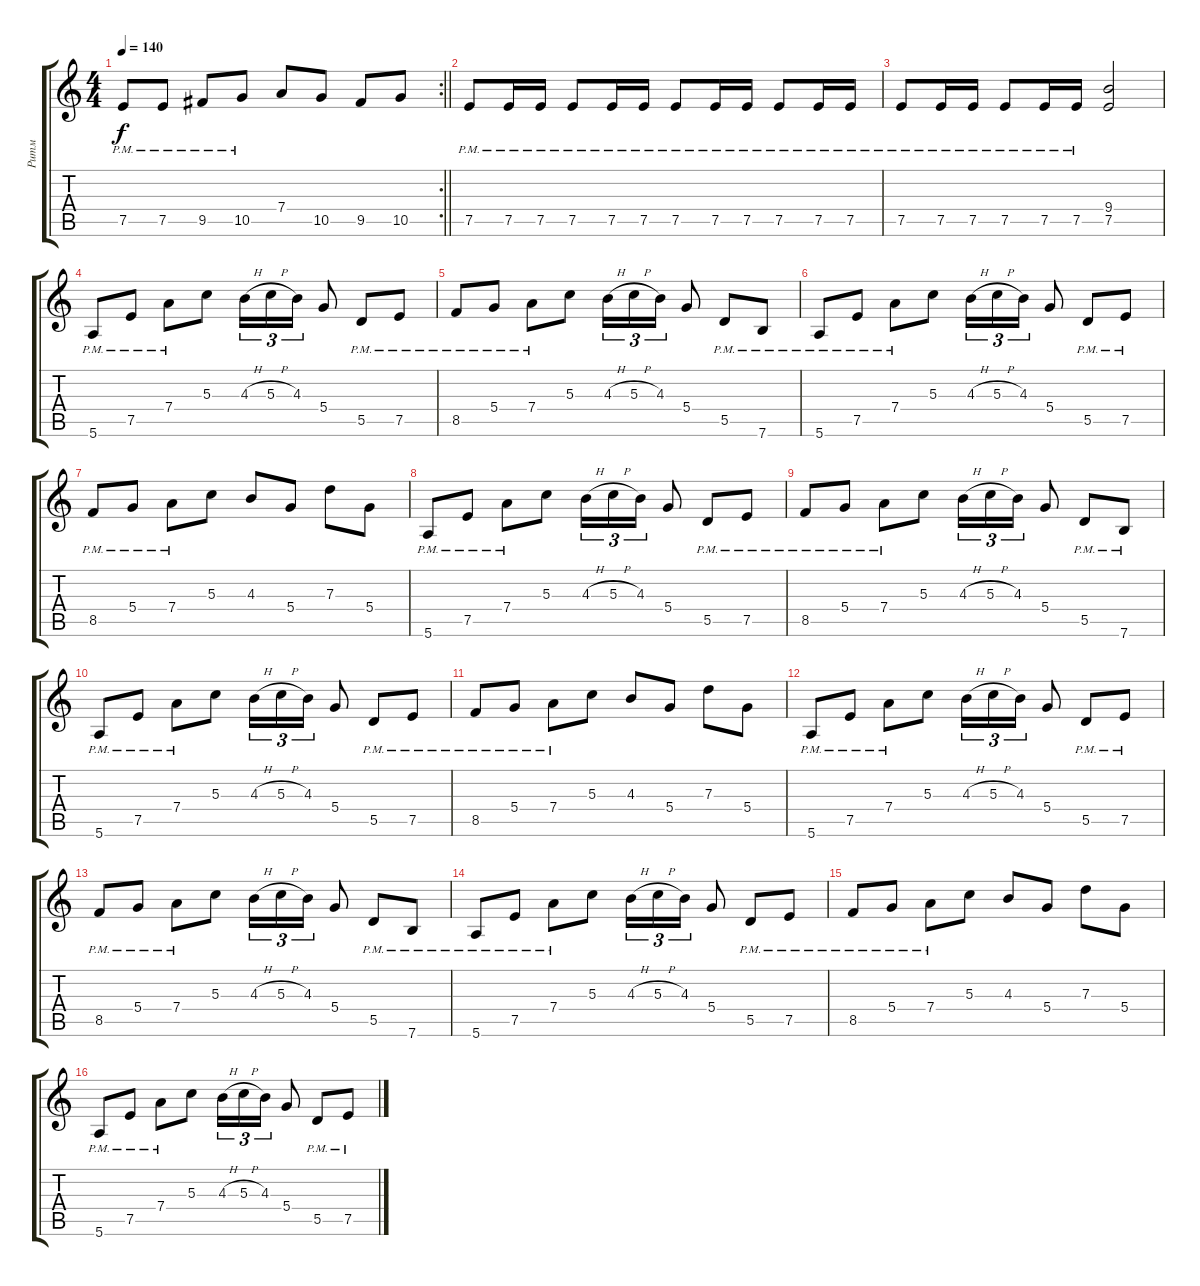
\track ("Ритм" "Ритм") {instrument distortionguitar}
\staff {score tabs}
\tuning (E4 B3 G3 D3 A2 E2) {hide}
\rc 2
\ts (4 4)
\tempo 140
\clef g2
\barLineRight lightlight
\ks c
7.5{pm}.8{dy f} 7.5{pm}.8 9.5{pm}.8 10.5{pm}.8 7.4.8 10.5.8 9.5.8 10.5.8 |
7.5{pm}.8 7.5{pm}.16 7.5{pm}.16 7.5{pm}.8 7.5{pm}.16 7.5{pm}.16 7.5{pm}.8 7.5{pm}.16 7.5{pm}.16 7.5{pm}.8 7.5{pm}.16 7.5{pm}.16 |
7.5{pm}.8 7.5{pm}.16 7.5{pm}.16 7.5{pm}.8 7.5{pm}.16 7.5{pm}.16 (9.4 7.5).2 |
5.6{pm}.8 7.5{pm}.8 7.4{pm}.8 5.3.8 4.3{h}.16{tu (3 2)} 5.3{h}.16{tu (3 2)} 4.3.16{tu (3 2)} 5.4.8 5.5{pm}.8 7.5{pm}.8 |
8.5{pm}.8 5.4{pm}.8 7.4{pm}.8 5.3.8 4.3{h}.16{tu (3 2)} 5.3{h}.16{tu (3 2)} 4.3.16{tu (3 2)} 5.4.8 5.5{pm}.8 7.6{pm}.8 |
5.6{pm}.8 7.5{pm}.8 7.4{pm}.8 5.3.8 4.3{h}.16{tu (3 2)} 5.3{h}.16{tu (3 2)} 4.3.16{tu (3 2)} 5.4.8 5.5{pm}.8 7.5{pm}.8 |
8.5{pm}.8 5.4{pm}.8 7.4{pm}.8 5.3.8 4.3.8 5.4.8 7.3.8 5.4.8 |
5.6{pm}.8 7.5{pm}.8 7.4{pm}.8 5.3.8 4.3{h}.16{tu (3 2)} 5.3{h}.16{tu (3 2)} 4.3.16{tu (3 2)} 5.4.8 5.5{pm}.8 7.5{pm}.8 |
8.5{pm}.8 5.4{pm}.8 7.4{pm}.8 5.3.8 4.3{h}.16{tu (3 2)} 5.3{h}.16{tu (3 2)} 4.3.16{tu (3 2)} 5.4.8 5.5{pm}.8 7.6{pm}.8 |
5.6{pm}.8 7.5{pm}.8 7.4{pm}.8 5.3.8 4.3{h}.16{tu (3 2)} 5.3{h}.16{tu (3 2)} 4.3.16{tu (3 2)} 5.4.8 5.5{pm}.8 7.5{pm}.8 |
8.5{pm}.8 5.4{pm}.8 7.4{pm}.8 5.3.8 4.3.8 5.4.8 7.3.8 5.4.8 |
5.6{pm}.8 7.5{pm}.8 7.4{pm}.8 5.3.8 4.3{h}.16{tu (3 2)} 5.3{h}.16{tu (3 2)} 4.3.16{tu (3 2)} 5.4.8 5.5{pm}.8 7.5{pm}.8 |
8.5{pm}.8 5.4{pm}.8 7.4{pm}.8 5.3.8 4.3{h}.16{tu (3 2)} 5.3{h}.16{tu (3 2)} 4.3.16{tu (3 2)} 5.4.8 5.5{pm}.8 7.6{pm}.8 |
5.6{pm}.8 7.5{pm}.8 7.4{pm}.8 5.3.8 4.3{h}.16{tu (3 2)} 5.3{h}.16{tu (3 2)} 4.3.16{tu (3 2)} 5.4.8 5.5{pm}.8 7.5{pm}.8 |
8.5{pm}.8 5.4{pm}.8 7.4{pm}.8 5.3.8 4.3.8 5.4.8 7.3.8 5.4.8 |
5.6{pm}.8 7.5{pm}.8 7.4{pm}.8 5.3.8 4.3{h}.16{tu (3 2)} 5.3{h}.16{tu (3 2)} 4.3.16{tu (3 2)} 5.4.8 5.5{pm}.8 7.5{pm}.8
